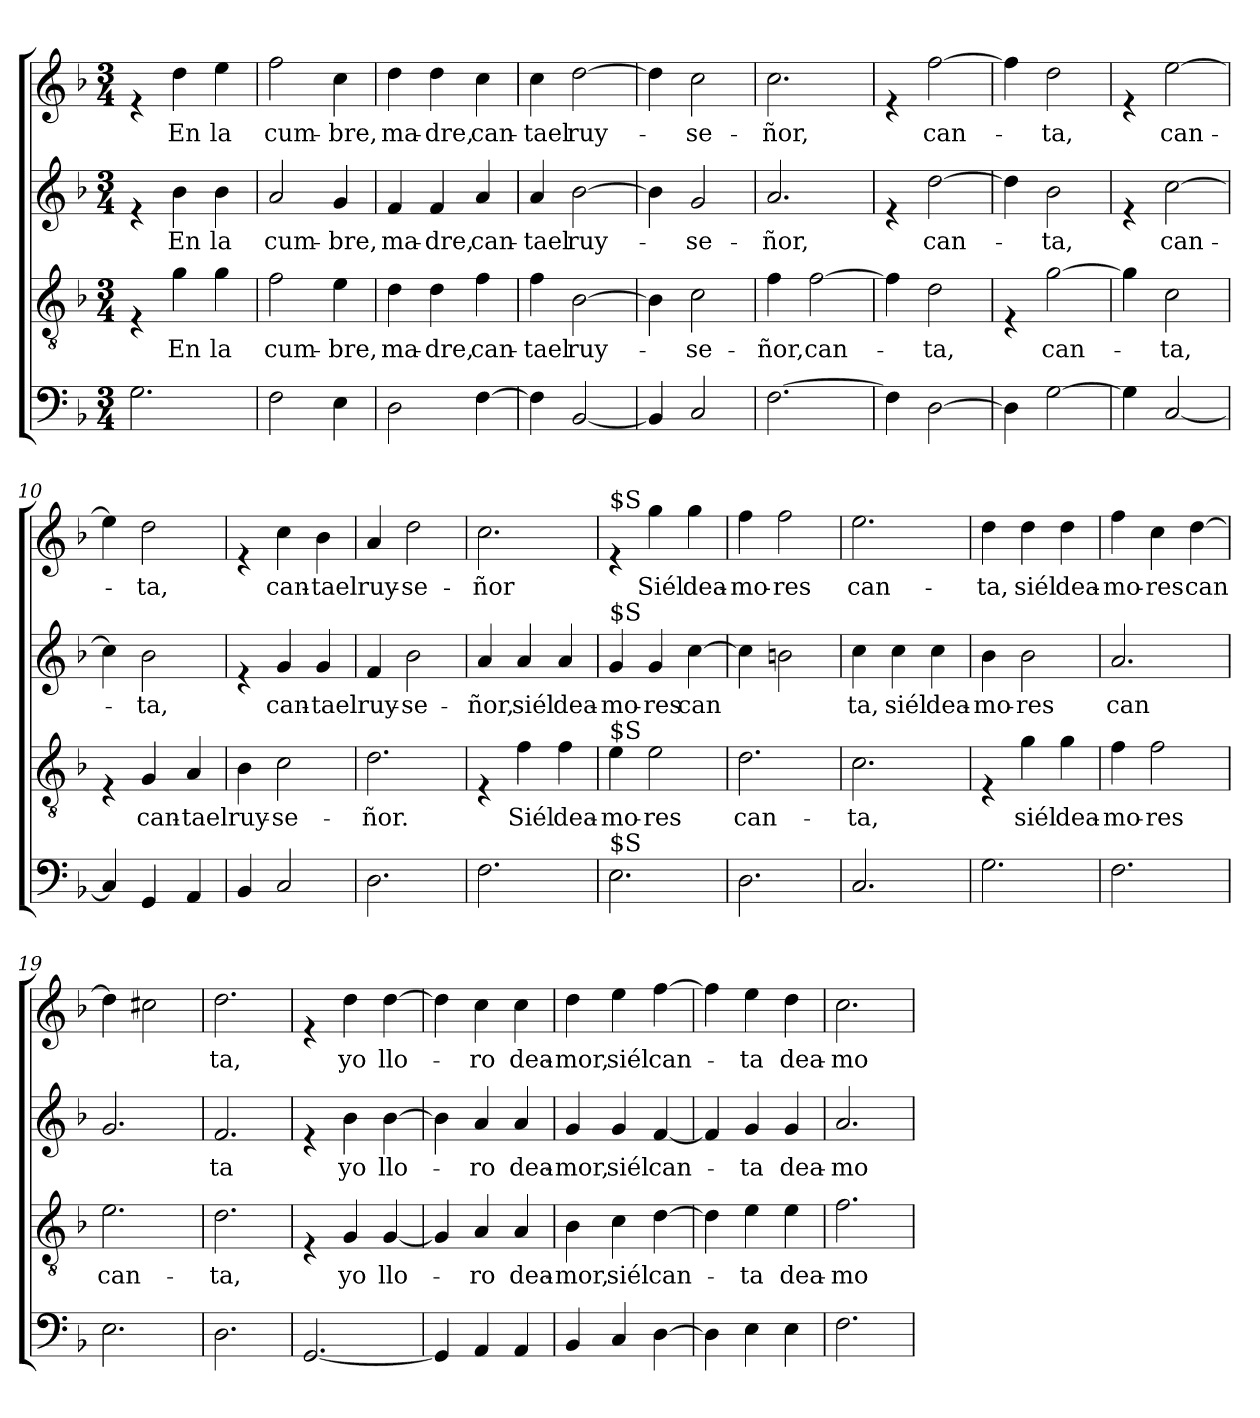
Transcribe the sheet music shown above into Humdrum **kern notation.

**kern	**kern	**text	**kern	**text	**kern	**text
*part4	*part3	*part3	*part2	*part2	*part1	*part1
*staff4	*staff3	*staff3	*staff2	*staff2	*staff1	*staff1
*clefF4	*clefGv2	*	*clefG2	*	*clefG2	*
*k[b-]	*k[b-]	*	*k[b-]	*	*k[b-]	*
*F:	*F:	*	*F:	*	*F:	*
*M3/4	*M3/4	*	*M3/4	*	*M3/4	*
=1	=1	=1	=1	=1	=1	=1
2.G\	4rE	.	4re	.	4re	.
!	!	!LO:LY:b	!	!LO:LY:b	!	!LO:LY:b
.	4g\	En	4b-\	En	4dd\	En
!	!	!LO:LY:b	!	!LO:LY:b	!	!LO:LY:b
.	4g\	la	4b-\	la	4ee\	la
=2	=2	=2	=2	=2	=2	=2
!	!	!LO:LY:b	!	!LO:LY:b	!	!LO:LY:b
2F\	2f\	cum-	2a/	cum-	2ff\	cum-
!	!	!LO:LY:b	!	!LO:LY:b	!	!LO:LY:b
4E\	4e\	-bre,	4g/	-bre,	4cc\	-bre,
=3	=3	=3	=3	=3	=3	=3
!	!	!LO:LY:b	!	!LO:LY:b	!	!LO:LY:b
2D\	4d\	ma-	4f/	ma-	4dd\	ma-
!	!	!LO:LY:b	!	!LO:LY:b	!	!LO:LY:b
.	4d\	-dre,	4f/	-dre,	4dd\	-dre,
!	!	!LO:LY:b	!	!LO:LY:b	!	!LO:LY:b
[>4F\	4f\	can-	4a/	can-	4cc\	can-
=4	=4	=4	=4	=4	=4	=4
!	!	!LO:LY:b	!	!LO:LY:b	!	!LO:LY:b
4F\]	4f\	-tael	4a/	-tael	4cc\	-tael
!	!	!LO:LY:b	!	!LO:LY:b	!	!LO:LY:b
[<2BB-/	[>2B-\	ruy-	[>2b-\	ruy-	[>2dd\	ruy-
=5	=5	=5	=5	=5	=5	=5
4BB-/]	4B-\]	.	4b-\]	.	4dd\]	.
!	!	!LO:LY:b	!	!LO:LY:b	!	!LO:LY:b
2C/	2c\	-se-	2g/	-se-	2cc\	-se-
=6	=6	=6	=6	=6	=6	=6
!	!	!LO:LY:b	!	!LO:LY:b	!	!LO:LY:b
[>2.F\	4f\	-ñor,	2.a/	-ñor,	2.cc\	-ñor,
!	!	!LO:LY:b	!	!	!	!
.	[>2f\	can-	.	.	.	.
=7	=7	=7	=7	=7	=7	=7
4F\]	4f\]	.	4re	.	4re	.
!	!	!LO:LY:b	!	!LO:LY:b	!	!LO:LY:b
[>2D\	2d\	-ta,	[>2dd\	can-	[>2ff\	can-
=8	=8	=8	=8	=8	=8	=8
4D\]	4rE	.	4dd\]	.	4ff\]	.
!	!	!LO:LY:b	!	!LO:LY:b	!	!LO:LY:b
[>2G\	[>2g\	can-	2b-\	-ta,	2dd\	-ta,
!!LO:LB:g=z
=9	=9	=9	=9	=9	=9	=9
4G\]	4g\]	.	4re	.	4re	.
!	!	!LO:LY:b	!	!LO:LY:b	!	!LO:LY:b
[<2C/	2c\	-ta,	[>2cc\	can-	[>2ee\	can-
=10	=10	=10	=10	=10	=10	=10
4C/]	4rE	.	4cc\]	.	4ee\]	.
!	!	!LO:LY:b	!	!LO:LY:b	!	!LO:LY:b
4GG/	4G/	can-	2b-\	-ta,	2dd\	-ta,
!	!	!LO:LY:b	!	!	!	!
4AA/	4A/	-tael	.	.	.	.
=11	=11	=11	=11	=11	=11	=11
!	!	!LO:LY:b	!	!	!	!
4BB-/	4B-\	ruy-	4re	.	4re	.
!	!	!LO:LY:b	!	!LO:LY:b	!	!LO:LY:b
2C/	2c\	-se-	4g/	can-	4cc\	can-
!	!	!	!	!LO:LY:b	!	!LO:LY:b
.	.	.	4g/	-tael	4b-\	-tael
=12	=12	=12	=12	=12	=12	=12
!	!	!LO:LY:b	!	!LO:LY:b	!	!LO:LY:b
2.D\	2.d\	-ñor.	4f/	ruy-	4a/	ruy-
!	!	!	!	!LO:LY:b	!	!LO:LY:b
.	.	.	2b-\	-se-	2dd\	-se-
=13	=13	=13	=13	=13	=13	=13
!	!	!	!	!LO:LY:b	!	!LO:LY:b
2.F\	4rE	.	4a/	-ñor,	2.cc\	-ñor
!	!	!LO:LY:b	!	!LO:LY:b	!	!
.	4f\	Siél	4a/	siél	.	.
!	!	!LO:LY:b	!	!LO:LY:b	!	!
.	4f\	dea-	4a/	dea-	.	.
=14	=14	=14	=14	=14	=14	=14
!	!	!	!	!	!LO:TX:a:t=$S	!
!	!	!	!LO:TX:a:t=$S	!	!	!
!	!LO:TX:a:t=$S	!	!	!	!	!
!LO:TX:a:t=$S	!	!	!	!	!	!
!	!	!LO:LY:b	!	!LO:LY:b	!	!
2.E\	4e\	-mo-	4g/	-mo-	4re	.
!	!	!LO:LY:b	!	!LO:LY:b	!	!LO:LY:b
.	2e\	-res	4g/	-res	4gg\	Siél
!	!	!	!	!LO:LY:b	!	!LO:LY:b
.	.	.	[>4cc\	can	4gg\	dea-
=15	=15	=15	=15	=15	=15	=15
!	!	!LO:LY:b	!	!	!	!LO:LY:b
2.D\	2.d\	can-	4cc\]	.	4ff\	-mo-
!	!	!	!	!	!	!LO:LY:b
.	.	.	2bn\	.	2ff\	-res
=16	=16	=16	=16	=16	=16	=16
!	!	!LO:LY:b	!	!LO:LY:b	!	!LO:LY:b
2.C/	2.c\	-ta,	4cc\	ta,	2.ee\	can-
!	!	!	!	!LO:LY:b	!	!
.	.	.	4cc\	siél	.	.
!	!	!	!	!LO:LY:b	!	!
.	.	.	4cc\	dea-	.	.
!!LO:LB:g=z
=17	=17	=17	=17	=17	=17	=17
!	!	!	!	!LO:LY:b	!	!LO:LY:b
2.G\	4rE	.	4b-\	-mo-	4dd\	-ta,
!	!	!LO:LY:b	!	!LO:LY:b	!	!LO:LY:b
.	4g\	siél	2b-\	-res	4dd\	siél
!	!	!LO:LY:b	!	!	!	!LO:LY:b
.	4g\	dea-	.	.	4dd\	dea-
!!LO:PB:g=z
=18	=18	=18	=18	=18	=18	=18
!	!	!LO:LY:b	!	!LO:LY:b	!	!LO:LY:b
2.F\	4f\	-mo-	2.a/	can	4ff\	-mo-
!	!	!LO:LY:b	!	!	!	!LO:LY:b
.	2f\	-res	.	.	4cc\	-res
!	!	!	!	!	!	!LO:LY:b
.	.	.	.	.	[>4dd\	can
=19	=19	=19	=19	=19	=19	=19
!	!	!LO:LY:b	!	!	!	!
2.E\	2.e\	can-	2.g/	.	4dd\]	.
.	.	.	.	.	2cc#X\	.
=20	=20	=20	=20	=20	=20	=20
!	!	!LO:LY:b	!	!LO:LY:b	!	!LO:LY:b
2.D\	2.d\	-ta,	2.f/	ta	2.dd\	ta,
=21	=21	=21	=21	=21	=21	=21
[<2.GG/	4rE	.	4re	.	4re	.
!	!	!LO:LY:b	!	!LO:LY:b	!	!LO:LY:b
.	4G/	yo	4b-\	yo	4dd\	yo
!	!	!LO:LY:b	!	!LO:LY:b	!	!LO:LY:b
.	[<4G/	llo-	[>4b-\	llo-	[>4dd\	llo-
=22	=22	=22	=22	=22	=22	=22
4GG/]	4G/]	.	4b-\]	.	4dd\]	.
!	!	!LO:LY:b	!	!LO:LY:b	!	!LO:LY:b
4AA/	4A/	-ro	4a/	-ro	4cc\	-ro
!	!	!LO:LY:b	!	!LO:LY:b	!	!LO:LY:b
4AA/	4A/	dea-	4a/	dea-	4cc\	dea-
=23	=23	=23	=23	=23	=23	=23
!	!	!LO:LY:b	!	!LO:LY:b	!	!LO:LY:b
4BB-/	4B-\	-mor,	4g/	-mor,	4dd\	-mor,
!	!	!LO:LY:b	!	!LO:LY:b	!	!LO:LY:b
4C/	4c\	siél	4g/	siél	4ee\	siél
!	!	!LO:LY:b	!	!LO:LY:b	!	!LO:LY:b
[>4D\	[>4d\	can-	[<4f/	can-	[>4ff\	can-
=24	=24	=24	=24	=24	=24	=24
4D\]	4d\]	.	4f/]	.	4ff\]	.
!	!	!LO:LY:b	!	!LO:LY:b	!	!LO:LY:b
4E\	4e\	-ta	4g/	-ta	4ee\	-ta
!	!	!LO:LY:b	!	!LO:LY:b	!	!LO:LY:b
4E\	4e\	dea-	4g/	dea-	4dd\	dea-
=25	=25	=25	=25	=25	=25	=25
!	!	!LO:LY:b	!	!LO:LY:b	!	!LO:LY:b
2.F\	2.f\	-mo-	2.a/	-mo-	2.cc\	-mo-
=	=	=	=	=	=	=
*-	*-	*-	*-	*-	*-	*-
